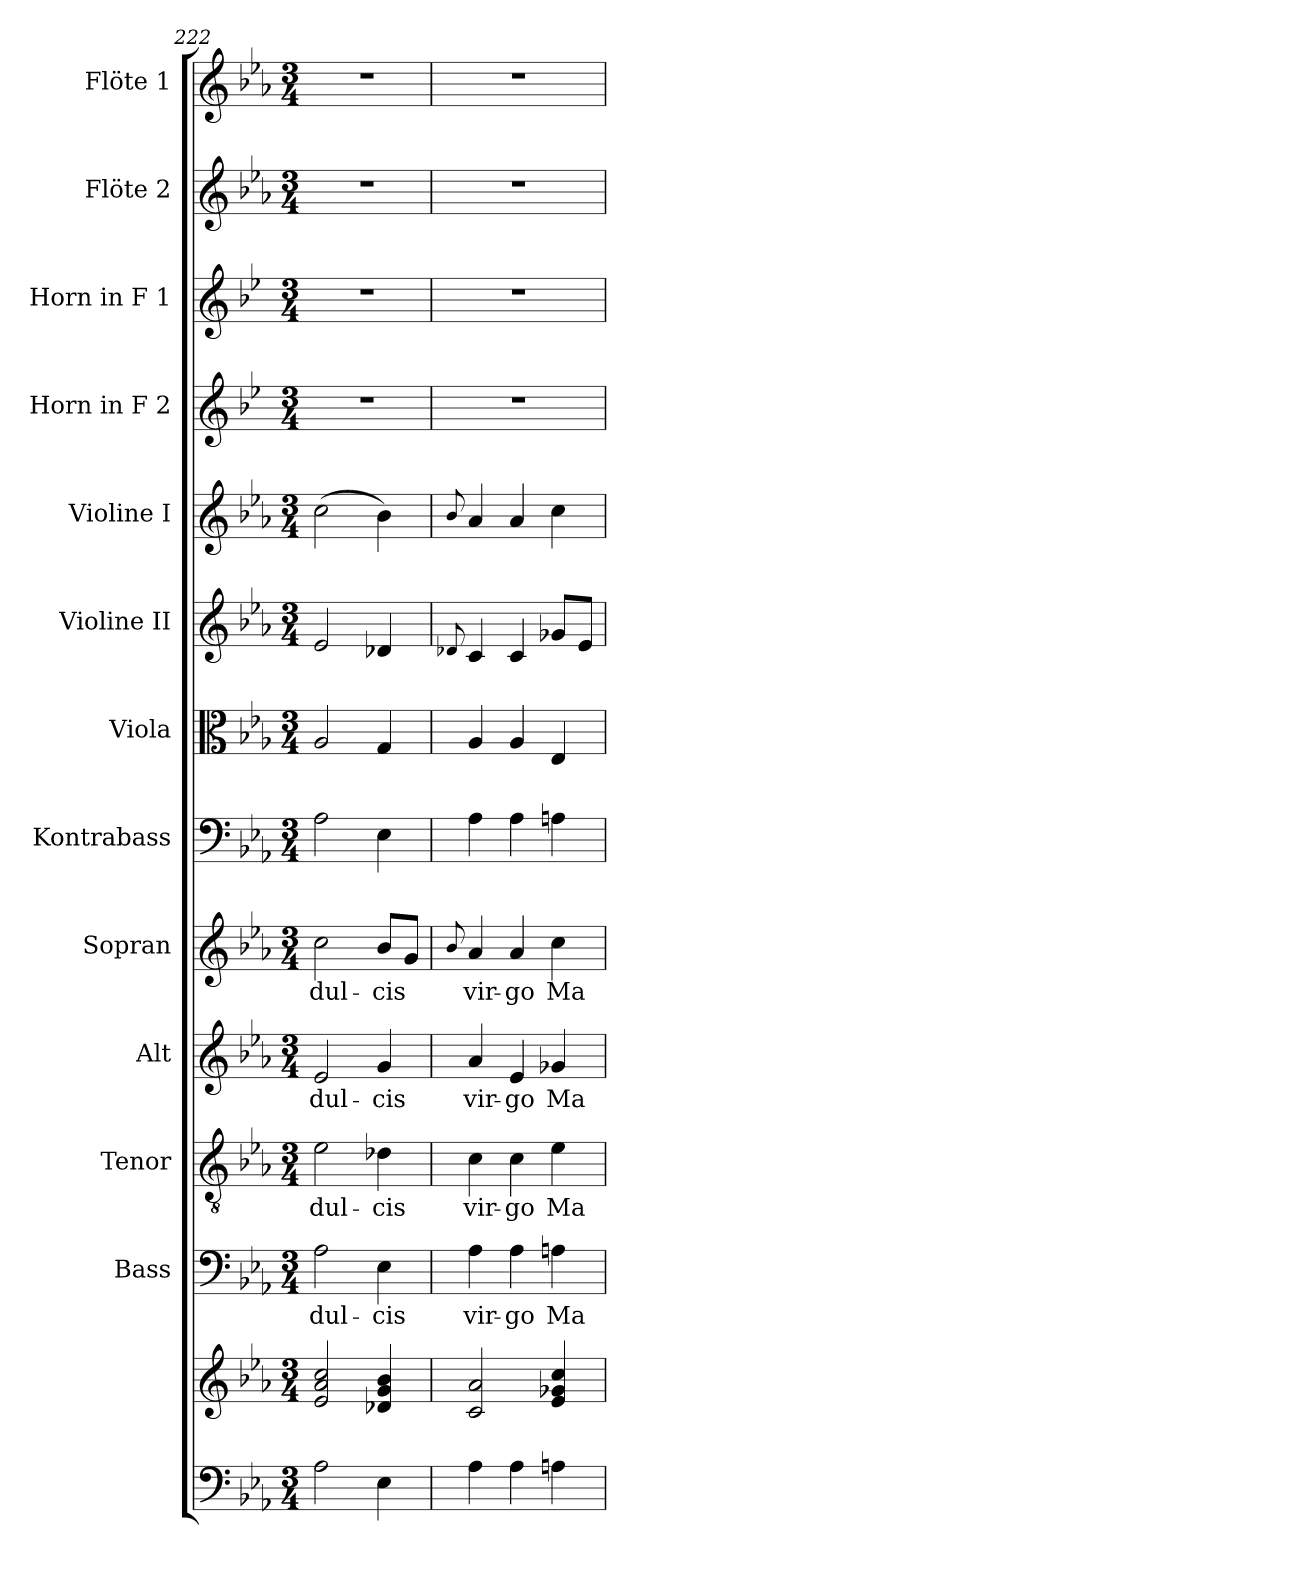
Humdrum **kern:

**kern	**kern	**kern	**text	**kern	**text	**kern	**text	**kern	**text	**kern	**kern	**kern	**kern	**kern	**kern	**kern	**kern
*part13	*part13	*part12	*part12	*part11	*part11	*part10	*part10	*part9	*part9	*part8	*part7	*part6	*part5	*part4	*part3	*part2	*part1
*staff14	*staff13	*staff12	*staff12	*staff11	*staff11	*staff10	*staff10	*staff9	*staff9	*staff8	*staff7	*staff6	*staff5	*staff4	*staff3	*staff2	*staff1
*	*	*I"Bass	*	*I"Tenor	*	*I"Alt	*	*I"Sopran	*	*I"Kontrabass	*I"Viola	*I"Violine II	*I"Violine I	*I"Horn in F 2	*I"Horn in F 1	*I"Flöte 2	*I"Flöte 1
*	*	*I'B.	*	*I'T.	*	*I'A.	*	*I'S.	*	*I'Kb.	*I'Vla.	*I'Vl. II	*I'Vl. I	*I'Hrn. F 2	*I'Hrn. F 1	*I'Fl. 2	*I'Fl. 1
*clefF4	*clefG2	*clefF4	*	*clefGv2	*	*clefG2	*	*clefG2	*	*clefF4	*clefC3	*clefG2	*clefG2	*clefG2	*clefG2	*clefG2	*clefG2
*	*	*	*	*	*	*	*	*	*	*ITrd7c12	*	*	*	*ITrd4c7	*ITrd4c7	*	*
*k[b-e-a-]	*k[b-e-a-]	*k[b-e-a-]	*	*k[b-e-a-]	*	*k[b-e-a-]	*	*k[b-e-a-]	*	*k[b-e-a-]	*k[b-e-a-]	*k[b-e-a-]	*k[b-e-a-]	*k[b-e-a-]	*k[b-e-a-]	*k[b-e-a-]	*k[b-e-a-]
*E-:	*E-:	*E-:	*	*E-:	*	*E-:	*	*E-:	*	*E-:	*E-:	*E-:	*E-:	*E-:	*E-:	*E-:	*E-:
*M3/4	*M3/4	*M3/4	*	*M3/4	*	*M3/4	*	*M3/4	*	*M3/4	*M3/4	*M3/4	*M3/4	*M3/4	*M3/4	*M3/4	*M3/4
=222	=222	=222	=222	=222	=222	=222	=222	=222	=222	=222	=222	=222	=222	=222	=222	=222	=222
!	!	!	!LO:LY:b	!	!LO:LY:b	!	!LO:LY:b	!	!LO:LY:b	!	!	!	!	!	!	!	!
2A-\	2e-/ 2a-/ 2cc/	2A-\	dul-	2e-\	dul-	2e-/	dul-	2cc\	dul-	2AA-\	2A-/	2e-/	(>2cc\	2.r	2.r	2.r	2.r
!	!	!	!LO:LY:b	!	!LO:LY:b	!	!LO:LY:b	!	!LO:LY:b	!	!	!	!	!	!	!	!
4E-\	4d-X/ 4g/ 4b-/	4E-\	-cis	4d-X\	-cis	4g/	-cis	8b-/L	-cis	4EE-\	4G/	4d-X/	4b-\)	.	.	.	.
.	.	.	.	.	.	.	.	8g/J	.	.	.	.	.	.	.	.	.
=223	=223	=223	=223	=223	=223	=223	=223	=223	=223	=223	=223	=223	=223	=223	=223	=223	=223
.	.	.	.	.	.	.	.	8qqb-/	.	.	.	8qqd-X/	8qqb-/	.	.	.	.
!	!	!	!LO:LY:b	!	!LO:LY:b	!	!LO:LY:b	!	!LO:LY:b	!	!	!	!	!	!	!	!
4A-\	2c/ 2a-/	4A-\	vir-	4c\	vir-	4a-/	vir-	4a-/	vir-	4AA-\	4A-/	4c/	4a-/	2.r	2.r	2.r	2.r
!	!	!	!LO:LY:b	!	!LO:LY:b	!	!LO:LY:b	!	!LO:LY:b	!	!	!	!	!	!	!	!
4A-\	.	4A-\	-go	4c\	-go	4e-/	-go	4a-/	-go	4AA-\	4A-/	4c/	4a-/	.	.	.	.
!	!	!	!LO:LY:b	!	!LO:LY:b	!	!LO:LY:b	!	!LO:LY:b	!	!	!	!	!	!	!	!
4An\	4e-/ 4g-X/ 4cc/	4An\	Ma-	4e-\	Ma-	4g-X/	Ma-	4cc\	Ma-	4AAn\	4E-/	8g-X/L	4cc\	.	.	.	.
.	.	.	.	.	.	.	.	.	.	.	.	8e-/J	.	.	.	.	.
=	=	=	=	=	=	=	=	=	=	=	=	=	=	=	=	=	=
*-	*-	*-	*-	*-	*-	*-	*-	*-	*-	*-	*-	*-	*-	*-	*-	*-	*-
